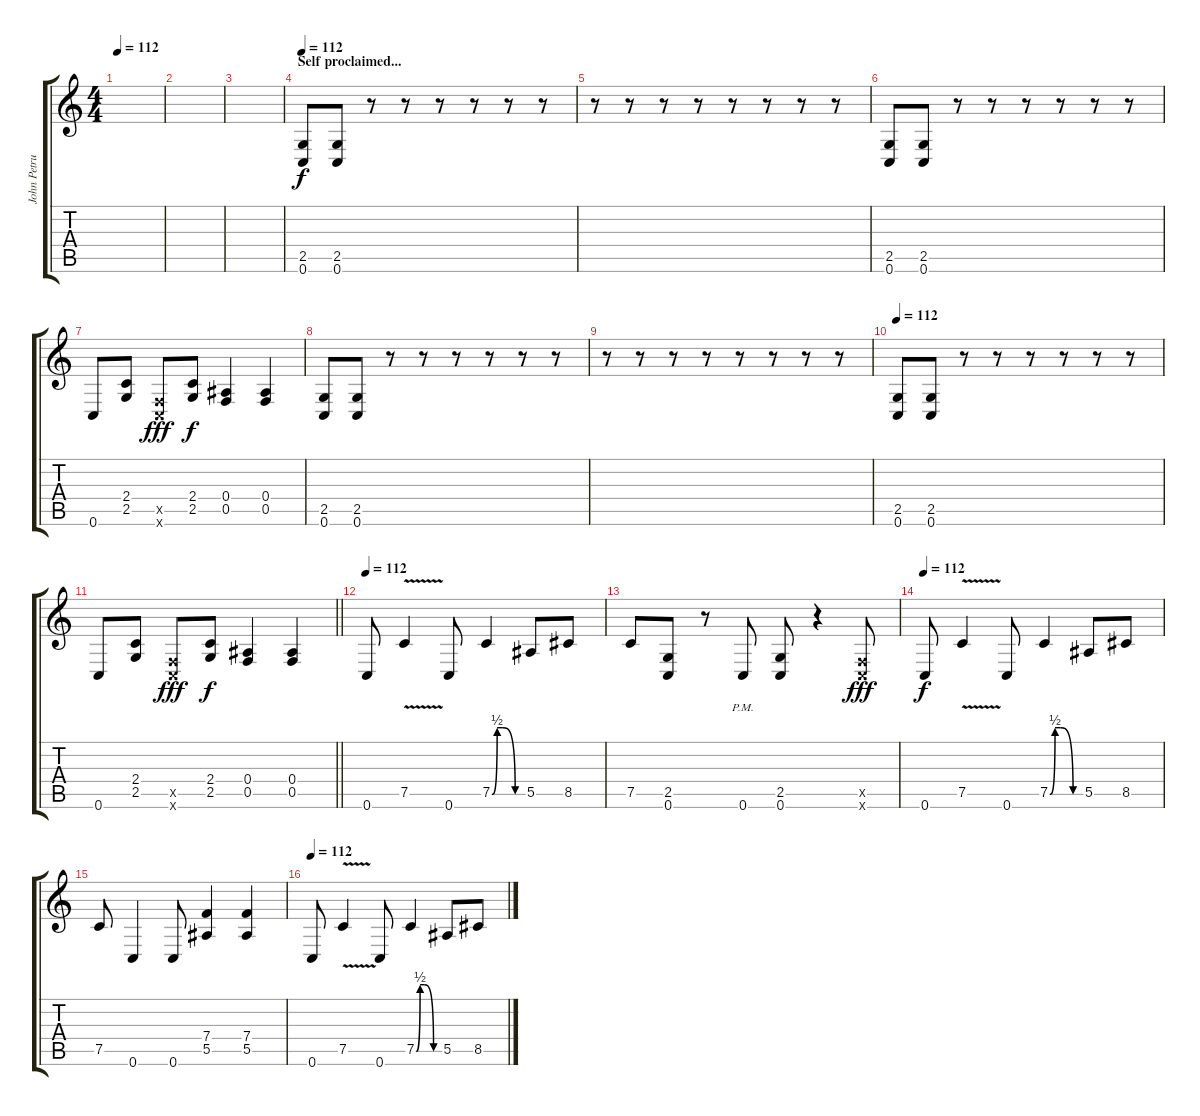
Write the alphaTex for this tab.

\track ("John Petrucci" "John Petru") {instrument distortionguitar}
\staff {score tabs}
\tuning (C4 G3 Eb3 Bb2 F2 C2) {hide}
\ts (4 4)
\tempo 112
\clef g2
\ks c
|
|
|
\section ("" "Self proclaimed...")
\tempo 112
(2.5 0.6).8{volume 13} (2.5 0.6).8 r.8 r.8 r.8 r.8 r.8 r.8 |
r.8 r.8 r.8 r.8 r.8 r.8 r.8 r.8 |
(2.5 0.6).8 (2.5 0.6).8 r.8 r.8 r.8 r.8 r.8 r.8 |
0.6.8 (2.4 2.5).8 (0.5{x} 0.6{x}).8{dy fff} (2.4 2.5).8{dy f} (0.4 0.5).4 (0.4 0.5).4 |
(2.5 0.6).8 (2.5 0.6).8 r.8 r.8 r.8 r.8 r.8 r.8 |
r.8 r.8 r.8 r.8 r.8 r.8 r.8 r.8 |
\tempo 112
(2.5 0.6).8 (2.5 0.6).8 r.8 r.8 r.8 r.8 r.8 r.8 |
\barLineRight lightlight
0.6.8 (2.4 2.5).8 (0.5{x} 0.6{x}).8{dy fff} (2.4 2.5).8{dy f} (0.4 0.5).4 (0.4 0.5).4 |
\tempo 112
0.6.8 7.5{v}.4 0.6.8 7.5{be (custom 0 0 10 2 21 2 45 0 60 0)}.4 5.5.8 8.5.8 |
7.5.8 (2.5 0.6).8 r.8 0.6{pm}.8 (2.5 0.6).8 r.4 (0.5{x} 0.6{x}).8{dy fff} |
\tempo 112
0.6.8{dy f} 7.5{v}.4 0.6.8 7.5{be (custom 0 0 10 2 21 2 45 0 60 0)}.4 5.5.8 8.5.8 |
7.5.8 0.6.4 0.6.8 (7.4 5.5).4 (7.4 5.5).4 |
\tempo 112
0.6.8 7.5{v}.4 0.6.8 7.5{be (custom 0 0 10 2 21 2 45 0 60 0)}.4 5.5.8 8.5.8
